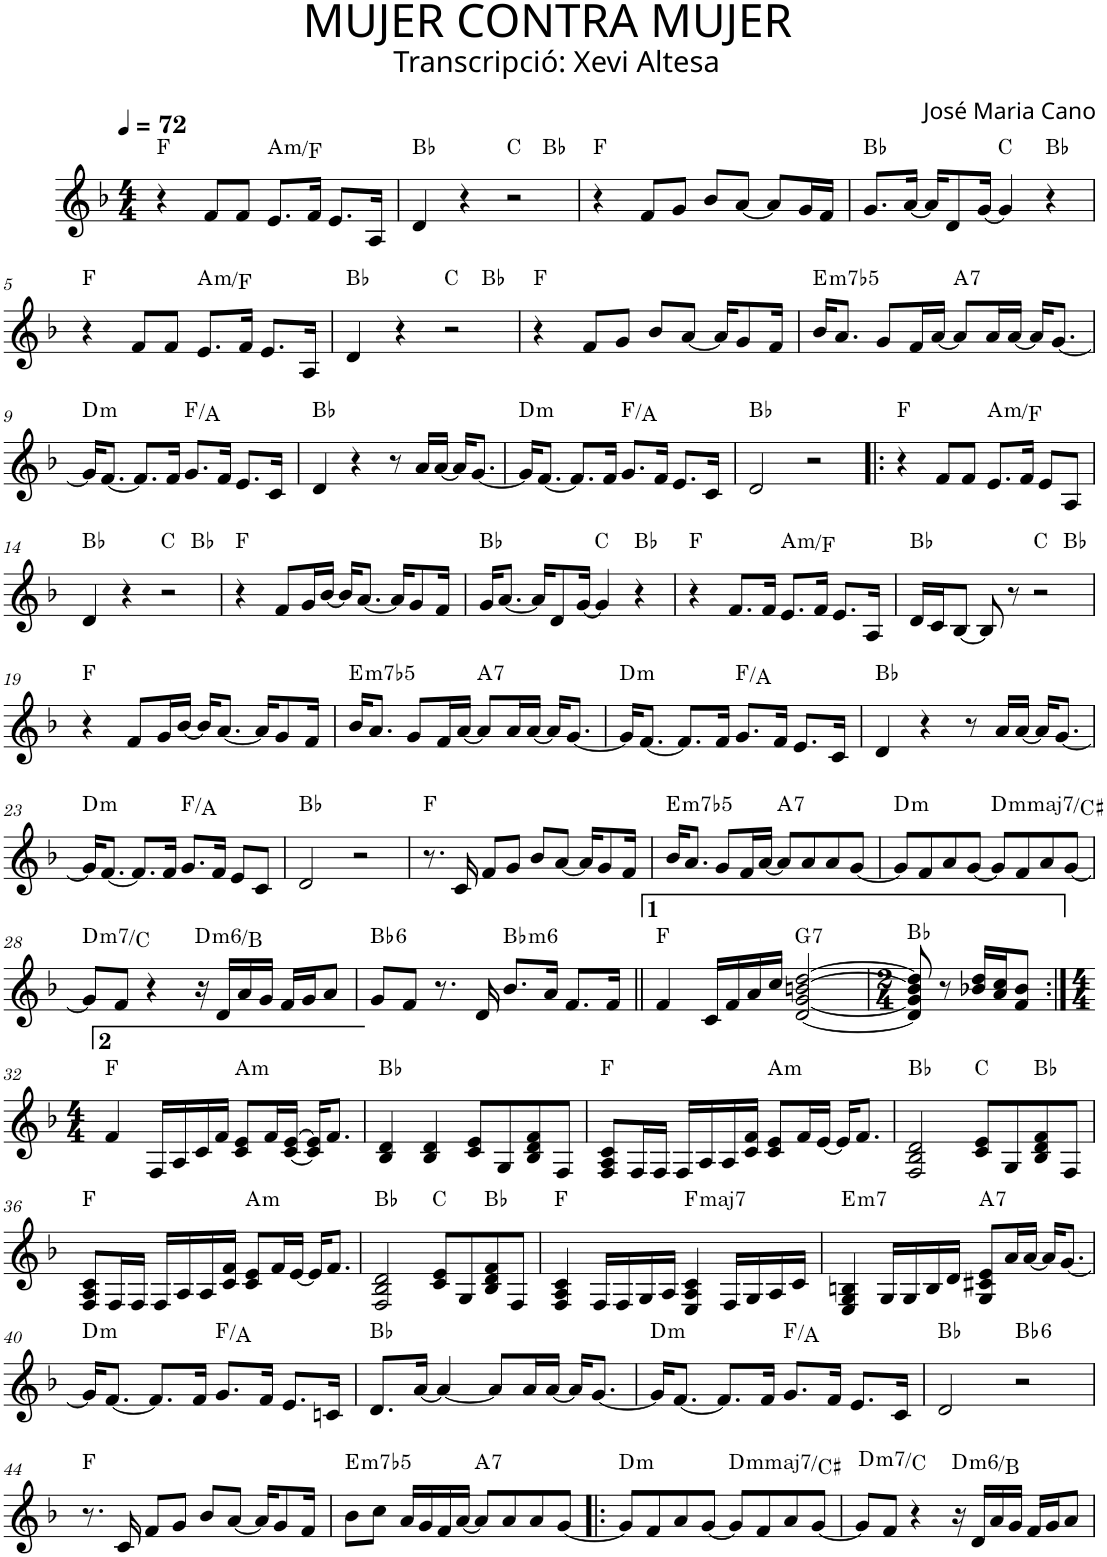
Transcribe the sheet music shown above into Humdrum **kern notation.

**kern	**harte
*part1	*part1
*staff1	*
*I"P1	*
*clefG2	*
*k[b-]	*
*F:	*
*M4/4	*
*MM72	*
=1	=1
4r	F:maj
8f/L	.
8f/J	.
!	!LO:H:kt=m
8.e/L	A:min/b6
16f/Jk	.
8.e/L	.
16A/Jk	.
=2	=2
*^	*
4d/	2.ryy	Bb:maj
4r	.	.
2r	.	C:maj
.	4ryy	Bb:maj
*v	*v	*
=3	=3
4r	F:maj
8f/L	.
8g/J	.
8b-/L	.
[<8a/J	.
8a/L]	.
16g/L	.
16f/JJ	.
=4	=4
8.g/L	Bb:maj
[<16a/Jk	.
16a/KL]	.
8d/	.
[<16g/Jk	.
4g/]	C:maj
4r	Bb:maj
!!LO:LB:g=z
=5	=5
4r	F:maj
8f/L	.
8f/J	.
!	!LO:H:kt=m
8.e/L	A:min/b6
16f/Jk	.
8.e/L	.
16A/Jk	.
=6	=6
*^	*
4d/	2.ryy	Bb:maj
4r	.	.
2r	.	C:maj
.	4ryy	Bb:maj
*v	*v	*
=7	=7
4r	F:maj
8f/L	.
8g/J	.
8b-/L	.
[<8a/J	.
16a/KL]	.
8g/	.
16f/Jk	.
=8	=8
!	!LO:H:kt=m7b5
16b-/KL	E:hdim7
8.a/J	.
8g/L	.
16f/L	.
[<16a/JJ	.
!	!LO:H:kt=7
8a/L]	A:7
16a/L	.
[<16a/JJ	.
16a/KL]	.
[<8.g/J	.
!!LO:LB:g=z
=9	=9
!	!LO:H:kt=m
16g/KL]	D:min
[<8.f/J	.
8.f/L]	.
16f/Jk	.
8.g/L	F:maj/3
16f/Jk	.
8.e/L	.
16c/Jk	.
=10	=10
4d/	Bb:maj
4r	.
8r	.
16a/LL	.
[<16a/JJ	.
16a/KL]	.
[<8.g/J	.
=11	=11
!	!LO:H:kt=m
16g/KL]	D:min
[<8.f/J	.
8.f/L]	.
16f/Jk	.
8.g/L	F:maj/3
16f/Jk	.
8.e/L	.
16c/Jk	.
=12	=12
2d/	Bb:maj
2r	.
=13!|:	=13!|:
4r	F:maj
8f/L	.
8f/J	.
!	!LO:H:kt=m
8.e/L	A:min/b6
16f/Jk	.
8e/L	.
8A/J	.
!!LO:LB:g=z
=14	=14
*^	*
4d/	2.ryy	Bb:maj
4r	.	.
2r	.	C:maj
.	4ryy	Bb:maj
*v	*v	*
=15	=15
4r	F:maj
8f/L	.
16g/L	.
[<16b-/JJ	.
16b-/KL]	.
[<8.a/J	.
16a/KL]	.
8g/	.
16f/Jk	.
=16	=16
16g/KL	Bb:maj
[<8.a/J	.
16a/KL]	.
8d/	.
[<16g/Jk	.
4g/]	C:maj
4r	Bb:maj
=17	=17
4r	F:maj
8.f/L	.
16f/Jk	.
!	!LO:H:kt=m
8.e/L	A:min/b6
16f/Jk	.
8.e/L	.
16A/Jk	.
=18	=18
*^	*
16d/LL	2.ryy	Bb:maj
16c/J	.	.
[<8B-/J	.	.
8B-/]	.	.
8r	.	.
2r	.	C:maj
.	4ryy	Bb:maj
*v	*v	*
!!LO:LB:g=z
=19	=19
4r	F:maj
8f/L	.
16g/L	.
[<16b-/JJ	.
16b-/KL]	.
[<8.a/J	.
16a/KL]	.
8g/	.
16f/Jk	.
=20	=20
!	!LO:H:kt=m7b5
16b-/KL	E:hdim7
8.a/J	.
8g/L	.
16f/L	.
[<16a/JJ	.
!	!LO:H:kt=7
8a/L]	A:7
16a/L	.
[<16a/JJ	.
16a/KL]	.
[<8.g/J	.
=21	=21
!	!LO:H:kt=m
16g/KL]	D:min
[<8.f/J	.
8.f/L]	.
16f/Jk	.
8.g/L	F:maj/3
16f/Jk	.
8.e/L	.
16c/Jk	.
=22	=22
4d/	Bb:maj
4r	.
8r	.
16a/LL	.
[<16a/JJ	.
16a/KL]	.
[<8.g/J	.
!!LO:LB:g=z
=23	=23
!	!LO:H:kt=m
16g/KL]	D:min
[<8.f/J	.
8.f/L]	.
16f/Jk	.
8.g/L	F:maj/3
16f/Jk	.
8e/L	.
8c/J	.
=24	=24
2d/	Bb:maj
2r	.
=25	=25
8.r	F:maj
16c/	.
8f/L	.
8g/J	.
8b-/L	.
[<8a/J	.
16a/KL]	.
8g/	.
16f/Jk	.
=26	=26
!	!LO:H:kt=m7b5
16b-/KL	E:hdim7
8.a/J	.
8g/L	.
16f/L	.
[<16a/JJ	.
!	!LO:H:kt=7
8a/L]	A:7
8a/	.
8a/	.
[<8g/J	.
=27	=27
!	!LO:H:kt=m
8g/L]	D:min
8f/	.
8a/	.
[<8g/J	.
!	!LO:H:kt=mmaj7
8g/L]	D:minmaj7/7
8f/	.
8a/	.
[<8g/J	.
!!LO:LB:g=z
=28	=28
!	!LO:H:kt=m7
8g/L]	D:min7/b7
8f/J	.
4r	.
!	!LO:H:kt=m6
16r	D:min6/6
16d/LL	.
16a/	.
16g/JJ	.
16f/LL	.
16g/J	.
8a/J	.
=29	=29
!	!LO:H:kt=6
8g/L	Bb:maj6
8f/J	.
8.r	.
16d/	.
!	!LO:H:kt=m6
8.b-/L	Bb:min6
16a/Jk	.
8.f/L	.
16f/Jk	.
=30||	=30||
4f/	F:maj
16c/LL	.
16f/	.
16a/	.
16cc/JJ	.
!	!LO:H:kt=7
[<2d/ [<2g/ [>2bn/ [>2dd/	G:7
=31	=31
*M2/4	*
8d/] 8g/] 8b/] 8dd/]	Bb:maj
8r	.
16b-X/ 16dd/LL	.
16a/ 16cc/J	.
8f/ 8b-/J	.
!!LO:LB:g=z
=32:|!	=32:|!
*M4/4	*
4f/	F:maj
16F/LL	.
16A/	.
16c/	.
16f/JJ	.
!	!LO:H:kt=m
8c/ 8e/L	A:min
16f/L	.
[<16c/ [>16e/JJ	.
16c/] 16e/]KL	.
8.f/J	.
=33	=33
4B-/ 4d/	Bb:maj
4B-/ 4d/	.
8c/ 8e/L	.
8G/	.
8B-/ 8d/ 8f/	.
8F/J	.
=34	=34
8F/ 8A/ 8c/L	F:maj
16F/L	.
16F/JJ	.
16F/LL	.
16A/	.
16A/	.
16c/ 16f/JJ	.
!	!LO:H:kt=m
8c/ 8e/L	A:min
16f/L	.
[<16e/JJ	.
16e/KL]	.
8.f/J	.
=35	=35
2F/ 2B-/ 2d/	Bb:maj
8c/ 8e/L	C:maj
8G/	.
8B-/ 8d/ 8f/	Bb:maj
8F/J	.
!!LO:LB:g=z
=36	=36
8F/ 8A/ 8c/L	F:maj
16F/L	.
16F/JJ	.
16F/LL	.
16A/	.
16A/	.
16c/ 16f/JJ	.
!	!LO:H:kt=m
8c/ 8e/L	A:min
16f/L	.
[<16e/JJ	.
16e/KL]	.
8.f/J	.
=37	=37
2F/ 2B-/ 2d/	Bb:maj
8c/ 8e/L	C:maj
8G/	.
8B-/ 8d/ 8f/	Bb:maj
8F/J	.
=38	=38
4F/ 4A/ 4c/	F:maj
16F/LL	.
16F/	.
16G/	.
16A/JJ	.
!	!LO:H:kt=maj7
4E/ 4A/ 4c/	F:maj7
16F/LL	.
16G/	.
16A/	.
16c/JJ	.
=39	=39
!	!LO:H:kt=m7
4E/ 4G/ 4Bn/	E:min7
16G/LL	.
16G/	.
16B/	.
16d/JJ	.
!	!LO:H:kt=7
8G/ 8c#X/ 8e/L	A:7
16a/L	.
[<16a/JJ	.
16a/KL]	.
[<8.g/J	.
!!LO:LB:g=z
=40	=40
!	!LO:H:kt=m
16g/KL]	D:min
[<8.f/J	.
8.f/L]	.
16f/Jk	.
8.g/L	F:maj/3
16f/Jk	.
8.e/L	.
16cn/Jk	.
=41	=41
8.d/L	Bb:maj
[<16a/Jk	.
4a/_	.
8a/L]	.
16a/L	.
[<16a/JJ	.
16a/KL]	.
[<8.g/J	.
=42	=42
!	!LO:H:kt=m
16g/KL]	D:min
[<8.f/J	.
8.f/L]	.
16f/Jk	.
8.g/L	F:maj/3
16f/Jk	.
8.e/L	.
16c/Jk	.
=43	=43
2d/	Bb:maj
!	!LO:H:kt=6
2r	Bb:maj6
!!LO:LB:g=z
=44	=44
8.r	F:maj
16c/	.
8f/L	.
8g/J	.
8b-/L	.
[<8a/J	.
16a/KL]	.
8g/	.
16f/Jk	.
=45	=45
!	!LO:H:kt=m7b5
8b-\L	E:hdim7
8cc\J	.
16a/LL	.
16g/	.
16f/	.
[<16a/JJ	.
!	!LO:H:kt=7
8a/L]	A:7
8a/	.
8a/	.
[<8g/J	.
=46!|:	=46!|:
!	!LO:H:kt=m
8g/L]	D:min
8f/	.
8a/	.
[<8g/J	.
!	!LO:H:kt=mmaj7
8g/L]	D:minmaj7/7
8f/	.
8a/	.
[<8g/J	.
=47	=47
!	!LO:H:kt=m7
8g/L]	D:min7/b7
8f/J	.
4r	.
!	!LO:H:kt=m6
16r	D:min6/6
16d/LL	.
16a/	.
16g/JJ	.
16f/LL	.
16g/J	.
8a/J	.
=	=
*-	*-
